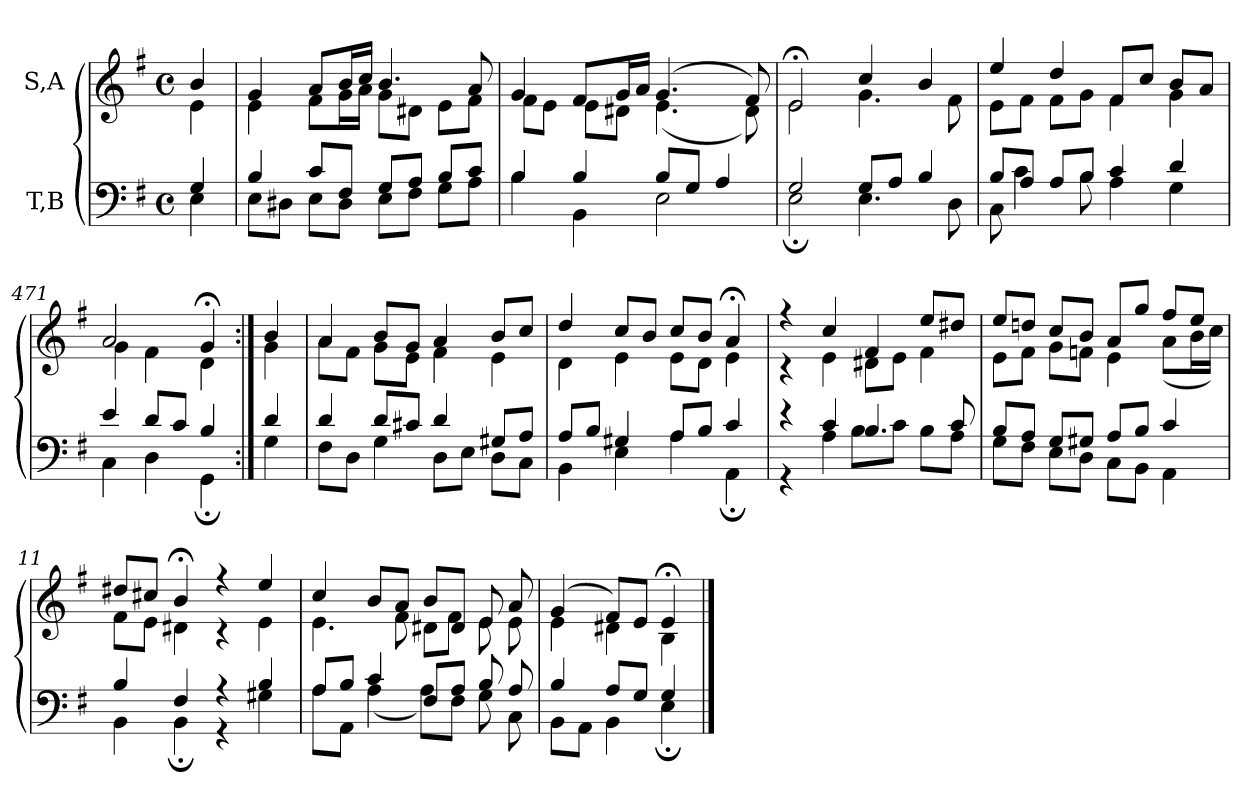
**kern	**kern
*part2	*part1
*staff2	*staff1
*I"T,B	*I"S,A
*clefF4	*clefG2
*k[f#]	*k[f#]
*M4/4	*M4/4
*met(c)	*met(c)
=	=
*^	*^
4G	4E	4b	4e
=1	=1	=1	=1
4B	8EL	4g	4e
.	8D#XJ	.	.
8cL	8EL	8aL	8f#L
8F#J	8D#J	16bL	16gL
.	.	16ccJJ	16aJJ
8GL	8EL	4.b	8gL
8AJ	8F#J	.	8d#XJ
8BL	8GL	.	8eL
8cJ	8AJ	8a	8f#J
=2	=2	=2	=2
4B	4B	4g	8f#L
.	.	.	8eJ
4B	4BB	8f#L	8eL
.	.	16gL	8d#XJ
.	.	16aJJ	.
8BL	2E	(>4.g	(<4.e
8GJ	.	.	.
4A	.	.	.
.	.	8f#)	8d#)
=3	=3	=3	=3
2G	2E;	2e;<	2e
8GL	4.E	4cc	4.g
8AJ	.	.	.
4B	.	4b	.
.	8D	.	8f#
=4	=4	=4	=4
8BL	8C	4ee	8eL
8AJ	4c	.	8f#J
8AL	.	4dd	8f#L
8BJ	8B	.	8gJ
4c	4A	8f#L	4f#
.	.	8ccJ	.
4d	4G	8bL	4g
.	.	8aJ	.
=471	=471	=471	=471
4e	4C	2a	4g
8dL	4D	.	4f#
8cJ	.	.	.
4B	4GG;	4g;<	4d
=472:|!	=472:|!	=472:|!	=472:|!
4d	4G	4b	4g
=7	=7	=7	=7
4d	8F#L	4a	8aL
.	8DJ	.	8f#J
8dL	4G	8bL	8gL
8c#XJ	.	8gJ	8eJ
4d	8DL	4a	4f#
.	8EJ	.	.
8G#XL	8DL	8bL	4e
8AJ	8CJ	8ccJ	.
=8	=8	=8	=8
8AL	4BB	4dd	4d
8BJ	.	.	.
4G#X	4E	8ccL	4e
.	.	8bJ	.
8AL	4A	8ccL	8eL
8BJ	.	8bJ	8dJ
4c	4AA;	4a;<	4e
=9	=9	=9	=9
4r	4r	4r	4r
4c	4A	4cc	4e
4.B	8BL	4f#	8d#XL
.	8cJ	.	8eJ
.	8BL	8eeL	4f#
8c	8AJ	8dd#XJ	.
=10	=10	=10	=10
8BL	8GL	8eeL	8eL
8AJ	8F#J	8ddnJ	8f#J
8GL	8EL	8ccL	8gL
8G#XJ	8DJ	8bJ	8fnJ
8AL	8CL	8aL	4e
8BJ	8BBJ	8ggJ	.
4c	4AA	8ff#L	(<8aL
.	.	8eeJ	16bL
.	.	.	16ccJJ)
=11	=11	=11	=11
4B	4BB	8dd#XL	8f#L
.	.	8cc#XJ	8eJ
4F#	4BB;	4b;<	4d#X
4r	4r	4r	4r
4B	4G#X	4ee	4e
=12	=12	=12	=12
8AL	8AL	4cc	4.e
8BJ	8AAJ	.	.
4c	(<4A	8bL	.
.	.	8aJ	8f#
8F#L	8AL)	8bL	8d#XL
8AJ	8F#J	8d#J	8f#J
8B	8G	8e	8e
8A	8C	8a	8e
=479	=479	=479	=479
4B	8BBL	(>4g	4e
.	8AAJ	.	.
8AL	4BB	8f#L)	4d#X
8GJ	.	8eJ	.
4G	4E;	4e;<	4B
*v	*v	*	*
*	*v	*v
==	==
*-	*-
